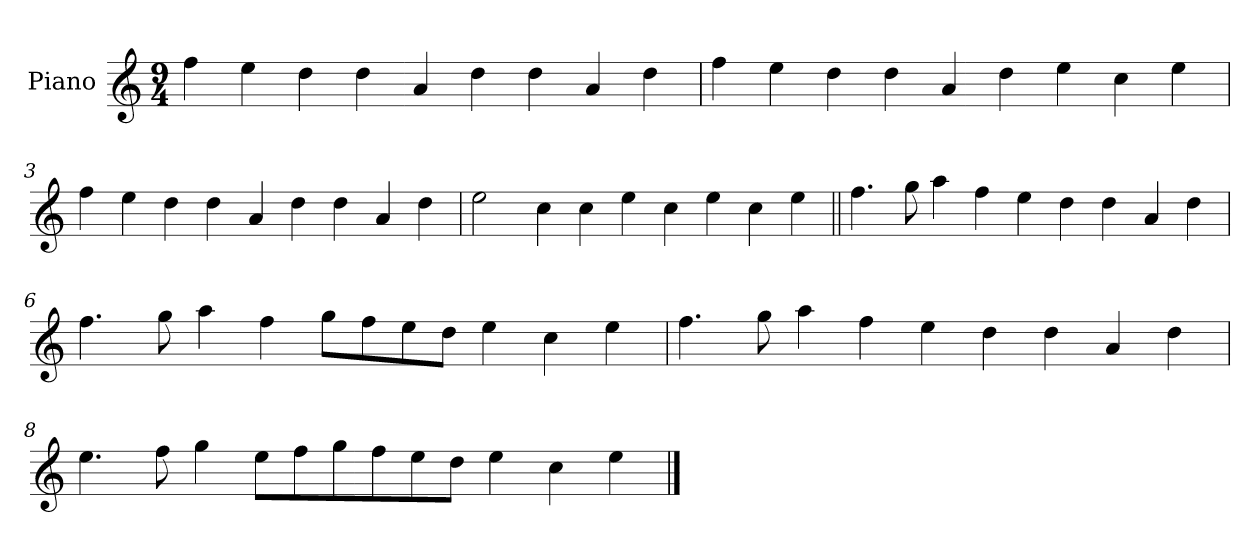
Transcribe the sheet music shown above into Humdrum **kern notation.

**kern
*part1
*staff1
*I"Piano
*I'Pno.
*clefG2
*k[]
*M9/4
=1
4ff\
4ee\
4dd\
4dd\
4a/
4dd\
4dd\
4a/
4dd\
=2
4ff\
4ee\
4dd\
4dd\
4a/
4dd\
4ee\
4cc\
4ee\
=3
4ff\
4ee\
4dd\
4dd\
4a/
4dd\
4dd\
4a/
4dd\
=4
2ee\
4cc\
4cc\
4ee\
4cc\
4ee\
4cc\
4ee\
!!LO:LB:g=z
=5||
4.ff\
8gg\
4aa\
4ff\
4ee\
4dd\
4dd\
4a/
4dd\
=6
4.ff\
8gg\
4aa\
4ff\
8gg\L
8ff\
8ee\
8dd\J
4ee\
4cc\
4ee\
=7
4.ff\
8gg\
4aa\
4ff\
4ee\
4dd\
4dd\
4a/
4dd\
=8
4.ee\
8ff\
4gg\
8ee\L
8ff\
8gg\
8ff\
8ee\
8dd\J
4ee\
4cc\
4ee\
==
*-
